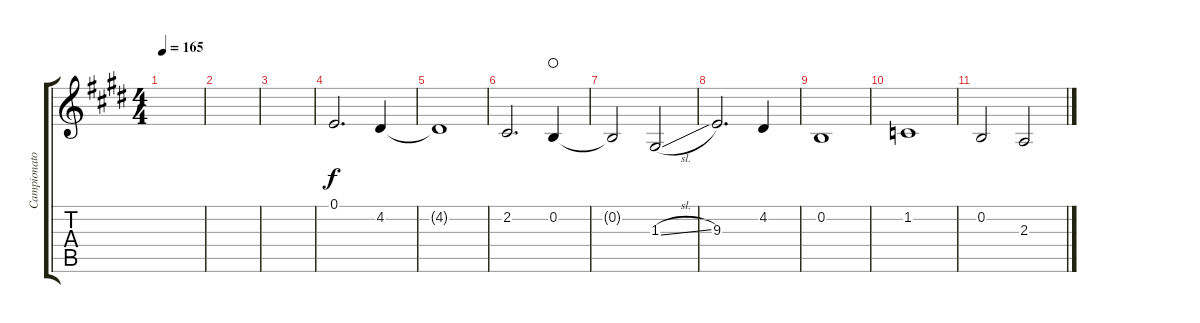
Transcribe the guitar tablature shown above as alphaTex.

\track ("Campionatore" "Campionato") {instrument synthbrass1}
\staff {score tabs}
\tuning (E4 B3 G3 D3 A2 E2) {hide}
\ts (4 4)
\tempo 165
\clef g2
\ks e
|
|
|
0.1.2{d volume 15} 4.2.4 |
4.2{t}.1 |
2.2.2{d} 0.2.4{waho} |
0.2{t}.2 1.3{sl}.2 |
9.3.2{d} 4.2.4 |
0.2.1 |
1.2.1 |
0.2.2 2.3.2
